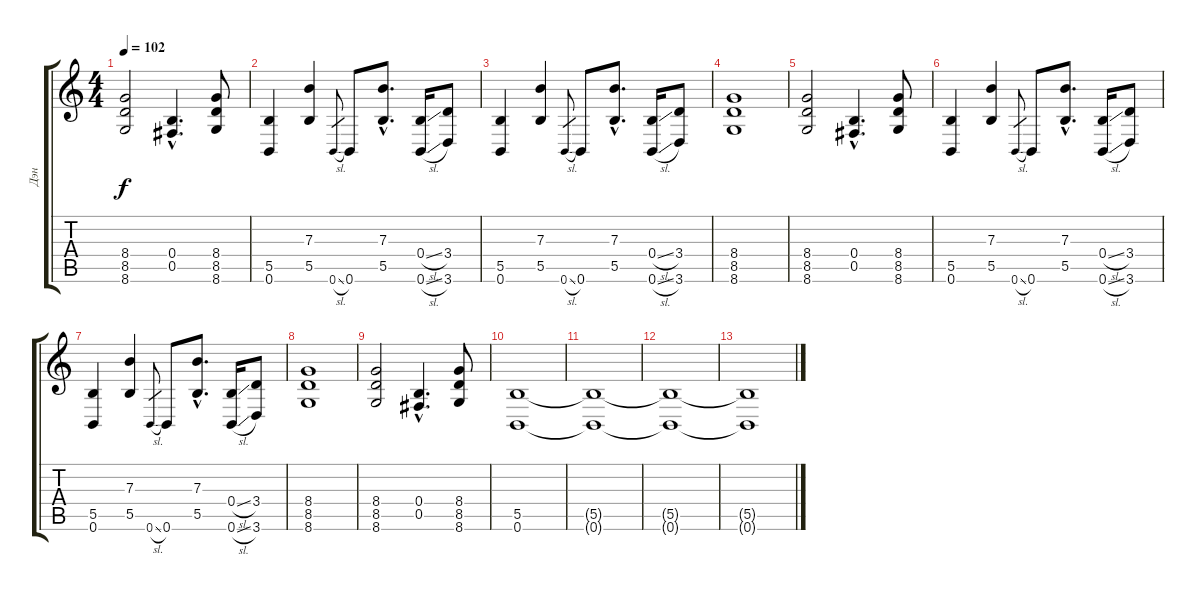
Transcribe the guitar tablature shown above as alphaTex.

\track ("Дэн" "Дэн") {instrument distortionguitar}
\staff {score tabs}
\tuning (Db4 Ab3 E3 B2 Gb2 B1) {hide}
\ts (4 4)
\tempo 102
\clef g2
\ks c
(8.4 8.5 8.6).2{dy f} (0.4{hac} 0.5{hac}).4{d} (8.4 8.5 8.6).8 |
(5.5 0.6).4 (7.3 5.5).4 0.6{sl}.8{gr} 0.6.8 (7.3{hac} 5.5{hac}).8{d} (0.4{sl} 0.6{sl}).16 (3.4 3.6).8 |
(5.5 0.6).4 (7.3 5.5).4 0.6{sl}.8{gr} 0.6.8 (7.3{hac} 5.5{hac}).8{d} (0.4{sl} 0.6{sl}).16 (3.4 3.6).8 |
(8.4 8.5 8.6).1 |
(8.4 8.5 8.6).2 (0.4{hac} 0.5{hac}).4{d} (8.4 8.5 8.6).8 |
(5.5 0.6).4 (7.3 5.5).4 0.6{sl}.8{gr} 0.6.8 (7.3{hac} 5.5{hac}).8{d} (0.4{sl} 0.6{sl}).16 (3.4 3.6).8 |
(5.5 0.6).4 (7.3 5.5).4 0.6{sl}.8{gr} 0.6.8 (7.3{hac} 5.5{hac}).8{d} (0.4{sl} 0.6{sl}).16 (3.4 3.6).8 |
(8.4 8.5 8.6).1 |
(8.4 8.5 8.6).2 (0.4{hac} 0.5{hac}).4{d} (8.4 8.5 8.6).8 |
(5.5 0.6).1 |
(5.5{t} 0.6{t}).1 |
(5.5{t} 0.6{t}).1 |
(5.5{t} 0.6{t}).1
